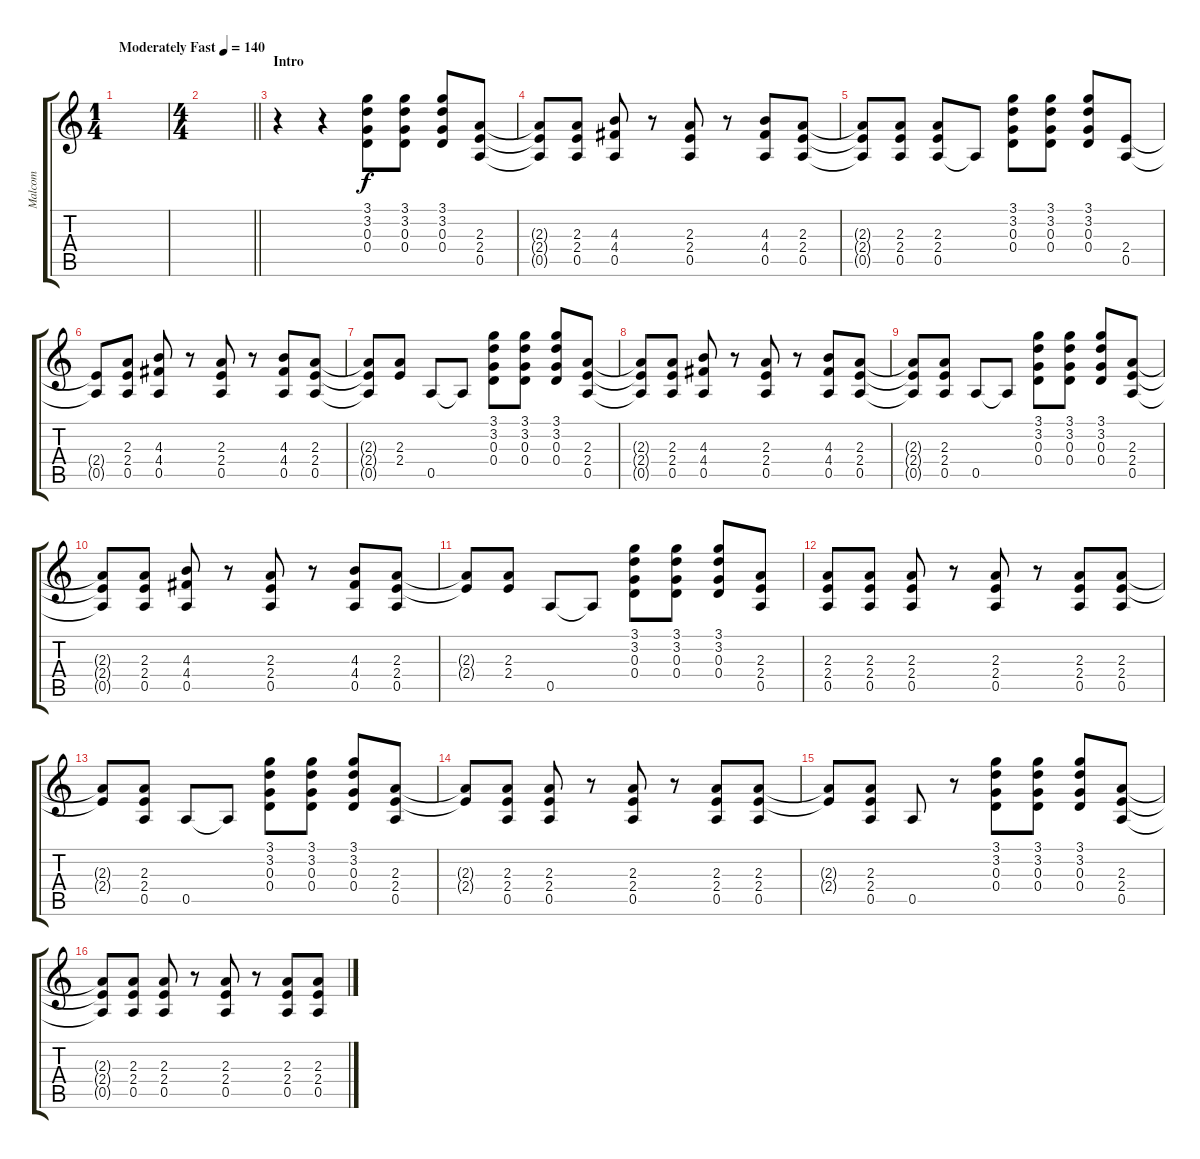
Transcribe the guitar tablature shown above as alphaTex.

\track ("Malcom" "Malcom") {instrument distortionguitar}
\staff {score tabs}
\tuning (E4 B3 G3 D3 A2 E2) {hide}
\ts (1 4)
\tempo (140 "Moderately Fast")
\clef g2
\ks c
|
\ts (4 4)
\barLineRight lightlight
|
\section ("" "Intro")
r.4 r.4 (3.1 3.2 0.3 0.4).8 (3.1 3.2 0.3 0.4).8 (3.1 3.2 0.3 0.4).8 (2.3 2.4 0.5).8 |
(2.3{t} 2.4{t} 0.5{t}).8 (2.3 2.4 0.5).8 (4.3 4.4 0.5).8 r.8 (2.3 2.4 0.5).8 r.8 (4.3 4.4 0.5).8 (2.3 2.4 0.5).8 |
(2.3{t} 2.4{t} 0.5{t}).8 (2.3 2.4 0.5).8 (2.3 2.4 0.5).8 0.5{t}.8 (3.1 3.2 0.3 0.4).8 (3.1 3.2 0.3 0.4).8 (3.1 3.2 0.3 0.4).8 (2.4 0.5).8 |
(2.4{t} 0.5{t}).8 (2.3 2.4 0.5).8 (4.3 4.4 0.5).8 r.8 (2.3 2.4 0.5).8 r.8 (4.3 4.4 0.5).8 (2.3 2.4 0.5).8 |
(2.3{t} 2.4{t} 0.5{t}).8 (2.3 2.4).8 0.5.8 0.5{t}.8 (3.1 3.2 0.3 0.4).8 (3.1 3.2 0.3 0.4).8 (3.1 3.2 0.3 0.4).8 (2.3 2.4 0.5).8 |
(2.3{t} 2.4{t} 0.5{t}).8 (2.3 2.4 0.5).8 (4.3 4.4 0.5).8 r.8 (2.3 2.4 0.5).8 r.8 (4.3 4.4 0.5).8 (2.3 2.4 0.5).8 |
(2.3{t} 2.4{t} 0.5{t}).8 (2.3 2.4 0.5).8 0.5.8 0.5{t}.8 (3.1 3.2 0.3 0.4).8 (3.1 3.2 0.3 0.4).8 (3.1 3.2 0.3 0.4).8 (2.3 2.4 0.5).8 |
(2.3{t} 2.4{t} 0.5{t}).8 (2.3 2.4 0.5).8 (4.3 4.4 0.5).8 r.8 (2.3 2.4 0.5).8 r.8 (4.3 4.4 0.5).8 (2.3 2.4 0.5).8 |
(2.3{t} 2.4{t}).8 (2.3 2.4).8 0.5.8 0.5{t}.8 (3.1 3.2 0.3 0.4).8 (3.1 3.2 0.3 0.4).8 (3.1 3.2 0.3 0.4).8 (2.3 2.4 0.5).8 |
(2.3 2.4 0.5).8 (2.3 2.4 0.5).8 (2.3 2.4 0.5).8 r.8 (2.3 2.4 0.5).8 r.8 (2.3 2.4 0.5).8 (2.3 2.4 0.5).8 |
(2.3{t} 2.4{t}).8 (2.3 2.4 0.5).8 0.5.8 0.5{t}.8 (3.1 3.2 0.3 0.4).8 (3.1 3.2 0.3 0.4).8 (3.1 3.2 0.3 0.4).8 (2.3 2.4 0.5).8 |
(2.3{t} 2.4{t}).8 (2.3 2.4 0.5).8 (2.3 2.4 0.5).8 r.8 (2.3 2.4 0.5).8 r.8 (2.3 2.4 0.5).8 (2.3 2.4 0.5).8 |
(2.3{t} 2.4{t}).8 (2.3 2.4 0.5).8 0.5.8 r.8 (3.1 3.2 0.3 0.4).8 (3.1 3.2 0.3 0.4).8 (3.1 3.2 0.3 0.4).8 (2.3 2.4 0.5).8 |
(2.3{t} 2.4{t} 0.5{t}).8 (2.3 2.4 0.5).8 (2.3 2.4 0.5).8 r.8 (2.3 2.4 0.5).8 r.8 (2.3 2.4 0.5).8 (2.3 2.4 0.5).8
